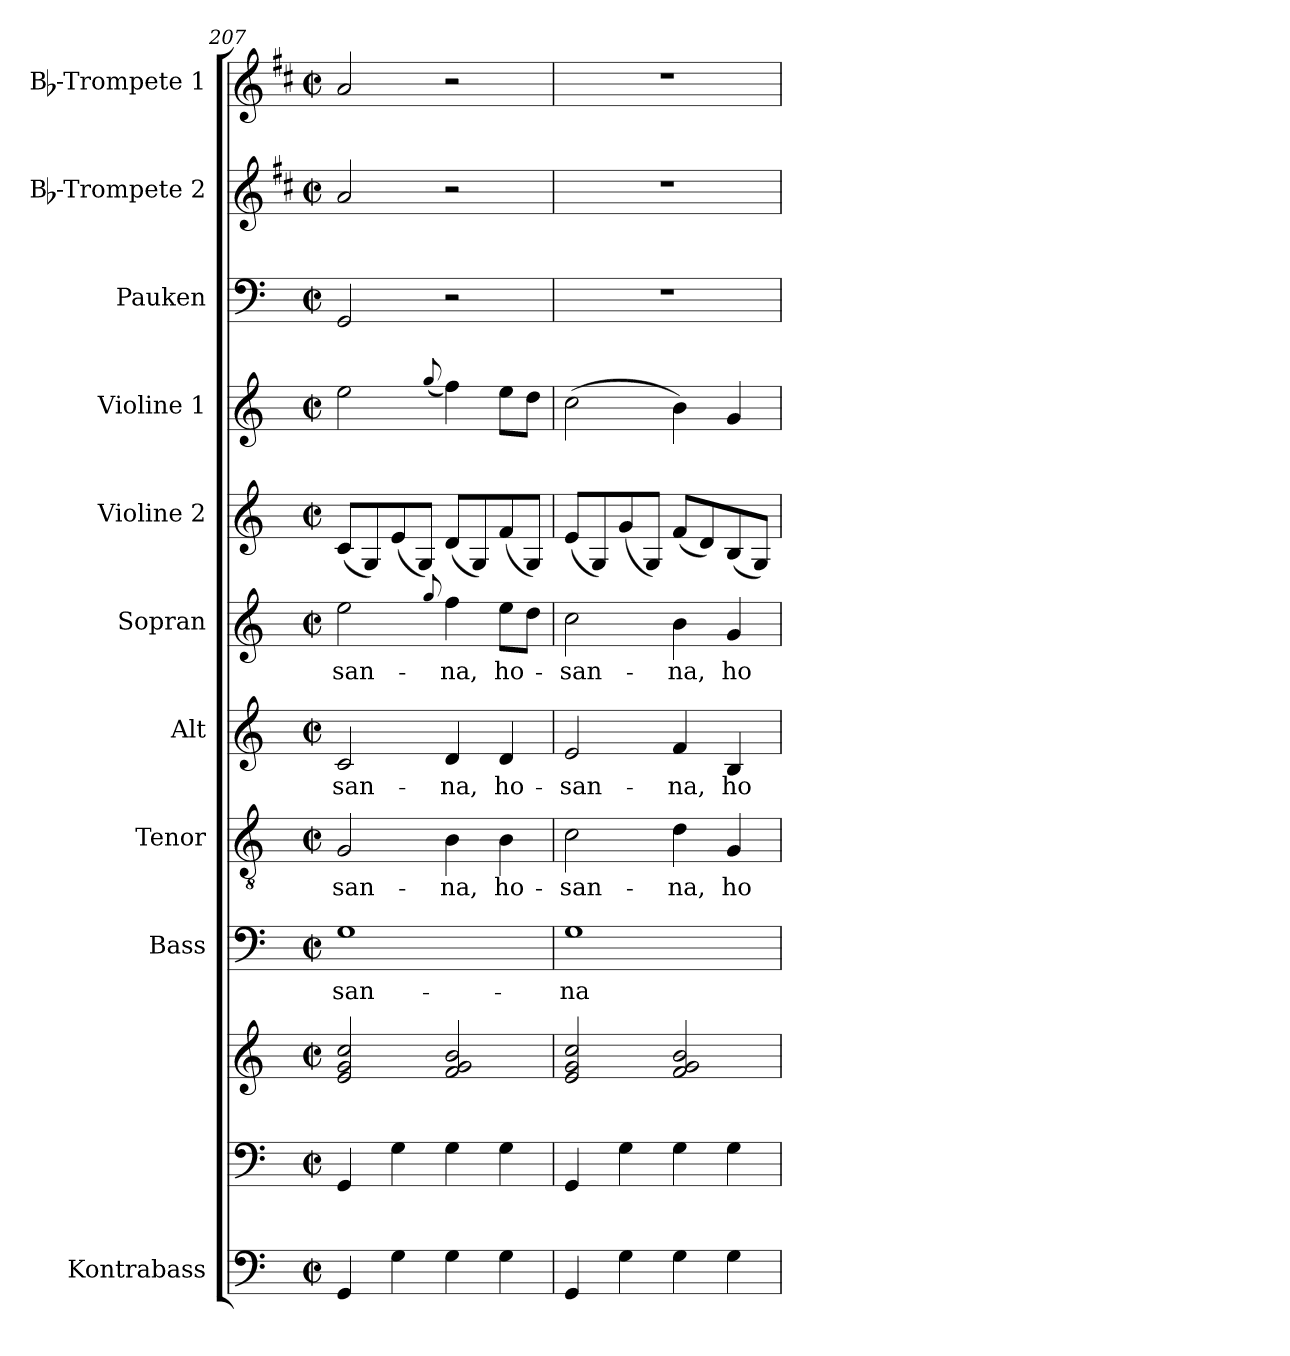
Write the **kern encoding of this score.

**kern	**kern	**kern	**kern	**text	**kern	**text	**kern	**text	**kern	**text	**kern	**kern	**kern	**kern	**kern
*part11	*part10	*part10	*part9	*part9	*part8	*part8	*part7	*part7	*part6	*part6	*part5	*part4	*part3	*part2	*part1
*staff12	*staff11	*staff10	*staff9	*staff9	*staff8	*staff8	*staff7	*staff7	*staff6	*staff6	*staff5	*staff4	*staff3	*staff2	*staff1
*I"Kontrabass	*	*	*I"Bass	*	*I"Tenor	*	*I"Alt	*	*I"Sopran	*	*I"Violine 2	*I"Violine 1	*I"Pauken	*I"Bb-Trompete 2	*I"Bb-Trompete 1
*I'Kb.	*	*	*I'B.	*	*I'T.	*	*I'A.	*	*I'S.	*	*I'Vl. 2	*I'Vl. 1	*I'Pk.	*I'Bb Trp. 2	*I'Bb Trp. 1
!!LO:PB:g=z
*clefF4	*clefF4	*clefG2	*clefF4	*	*clefGv2	*	*clefG2	*	*clefG2	*	*clefG2	*clefG2	*clefF4	*clefG2	*clefG2
*ITrd7c12	*	*	*	*	*	*	*	*	*	*	*	*	*	*ITrd1c2	*ITrd1c2
*k[]	*k[]	*k[]	*k[]	*	*k[]	*	*k[]	*	*k[]	*	*k[]	*k[]	*k[]	*k[]	*k[]
*C:	*C:	*C:	*C:	*	*C:	*	*C:	*	*C:	*	*C:	*C:	*C:	*C:	*C:
*M2/2	*M2/2	*M2/2	*M2/2	*	*M2/2	*	*M2/2	*	*M2/2	*	*M2/2	*M2/2	*M2/2	*M2/2	*M2/2
*met(c|)	*met(c|)	*met(c|)	*met(c|)	*	*met(c|)	*	*met(c|)	*	*met(c|)	*	*met(c|)	*met(c|)	*met(c|)	*met(c|)	*met(c|)
=207	=207	=207	=207	=207	=207	=207	=207	=207	=207	=207	=207	=207	=207	=207	=207
!	!	!	!	!LO:LY:b	!	!LO:LY:b	!	!LO:LY:b	!	!LO:LY:b	!	!	!	!	!
4GGG/	4GG/	2e/ 2g/ 2cc/	1G	-san-	2G/	-san-	2c/	-san-	2ee\	-san-	(<8c/L	2ee\	2GG/	2g/	2g/
.	.	.	.	.	.	.	.	.	.	.	8G/)	.	.	.	.
4GG\	4G\	.	.	.	.	.	.	.	.	.	(<8e/	.	.	.	.
.	.	.	.	.	.	.	.	.	.	.	8G/J)	.	.	.	.
.	.	.	.	.	.	.	.	.	8qqgg/	.	.	(<8qqgg/	.	.	.
!	!	!	!	!	!	!LO:LY:b	!	!LO:LY:b	!	!LO:LY:b	!	!	!	!	!
4GG\	4G\	2f/ 2g/ 2b/	.	.	4B\	-na,	4d/	-na,	4ff\	-na,	(<8d/L	4ff\)	2r	2r	2r
.	.	.	.	.	.	.	.	.	.	.	8G/)	.	.	.	.
!	!	!	!	!	!	!LO:LY:b	!	!LO:LY:b	!	!LO:LY:b	!	!	!	!	!
4GG\	4G\	.	.	.	4B\	ho-	4d/	ho-	8ee\L	ho-	(<8f/	8ee\L	.	.	.
.	.	.	.	.	.	.	.	.	8dd\J	.	8G/J)	8dd\J	.	.	.
=208	=208	=208	=208	=208	=208	=208	=208	=208	=208	=208	=208	=208	=208	=208	=208
!	!	!	!	!LO:LY:b	!	!LO:LY:b	!	!LO:LY:b	!	!LO:LY:b	!	!	!	!	!
4GGG/	4GG/	2e/ 2g/ 2cc/	1G	-na	2c\	-san-	2e/	-san-	2cc\	-san-	(<8e/L	(>2cc\	1r	1r	1r
.	.	.	.	.	.	.	.	.	.	.	8G/)	.	.	.	.
4GG\	4G\	.	.	.	.	.	.	.	.	.	(<8g/	.	.	.	.
.	.	.	.	.	.	.	.	.	.	.	8G/J)	.	.	.	.
!	!	!	!	!	!	!LO:LY:b	!	!LO:LY:b	!	!LO:LY:b	!	!	!	!	!
4GG\	4G\	2f/ 2g/ 2b/	.	.	4d\	-na,	4f/	-na,	4b\	-na,	(<8f/L	4b\)	.	.	.
.	.	.	.	.	.	.	.	.	.	.	8d/)	.	.	.	.
!	!	!	!	!	!	!LO:LY:b	!	!LO:LY:b	!	!LO:LY:b	!	!	!	!	!
4GG\	4G\	.	.	.	4G/	ho-	4B/	ho-	4g/	ho-	(<8B/	4g/	.	.	.
.	.	.	.	.	.	.	.	.	.	.	8G/J)	.	.	.	.
=	=	=	=	=	=	=	=	=	=	=	=	=	=	=	=
*-	*-	*-	*-	*-	*-	*-	*-	*-	*-	*-	*-	*-	*-	*-	*-
